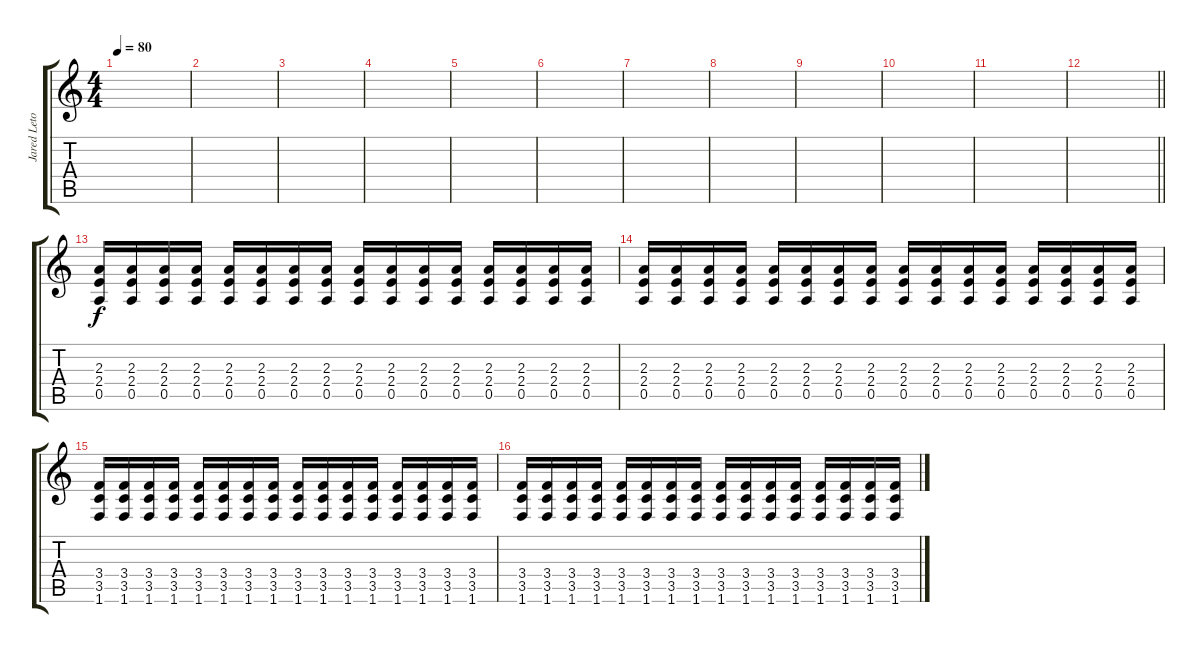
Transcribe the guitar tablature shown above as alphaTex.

\track ("Jared Leto - Guitar" "Jared Leto") {instrument distortionguitar}
\staff {score tabs}
\tuning (E4 B3 G3 D3 A2 E2) {hide}
\ts (4 4)
\tempo 80
\clef g2
\ks c
|
|
|
|
|
|
|
|
|
|
|
\barLineRight lightlight
|
(2.3 2.4 0.5).16 (2.3 2.4 0.5).16 (2.3 2.4 0.5).16 (2.3 2.4 0.5).16 (2.3 2.4 0.5).16 (2.3 2.4 0.5).16 (2.3 2.4 0.5).16 (2.3 2.4 0.5).16 (2.3 2.4 0.5).16 (2.3 2.4 0.5).16 (2.3 2.4 0.5).16 (2.3 2.4 0.5).16 (2.3 2.4 0.5).16 (2.3 2.4 0.5).16 (2.3 2.4 0.5).16 (2.3 2.4 0.5).16 |
(2.3 2.4 0.5).16 (2.3 2.4 0.5).16 (2.3 2.4 0.5).16 (2.3 2.4 0.5).16 (2.3 2.4 0.5).16 (2.3 2.4 0.5).16 (2.3 2.4 0.5).16 (2.3 2.4 0.5).16 (2.3 2.4 0.5).16 (2.3 2.4 0.5).16 (2.3 2.4 0.5).16 (2.3 2.4 0.5).16 (2.3 2.4 0.5).16 (2.3 2.4 0.5).16 (2.3 2.4 0.5).16 (2.3 2.4 0.5).16 |
(3.4 3.5 1.6).16 (3.4 3.5 1.6).16 (3.4 3.5 1.6).16 (3.4 3.5 1.6).16 (3.4 3.5 1.6).16 (3.4 3.5 1.6).16 (3.4 3.5 1.6).16 (3.4 3.5 1.6).16 (3.4 3.5 1.6).16 (3.4 3.5 1.6).16 (3.4 3.5 1.6).16 (3.4 3.5 1.6).16 (3.4 3.5 1.6).16 (3.4 3.5 1.6).16 (3.4 3.5 1.6).16 (3.4 3.5 1.6).16 |
(3.4 3.5 1.6).16 (3.4 3.5 1.6).16 (3.4 3.5 1.6).16 (3.4 3.5 1.6).16 (3.4 3.5 1.6).16 (3.4 3.5 1.6).16 (3.4 3.5 1.6).16 (3.4 3.5 1.6).16 (3.4 3.5 1.6).16 (3.4 3.5 1.6).16 (3.4 3.5 1.6).16 (3.4 3.5 1.6).16 (3.4 3.5 1.6).16 (3.4 3.5 1.6).16 (3.4 3.5 1.6).16 (3.4 3.5 1.6).16
